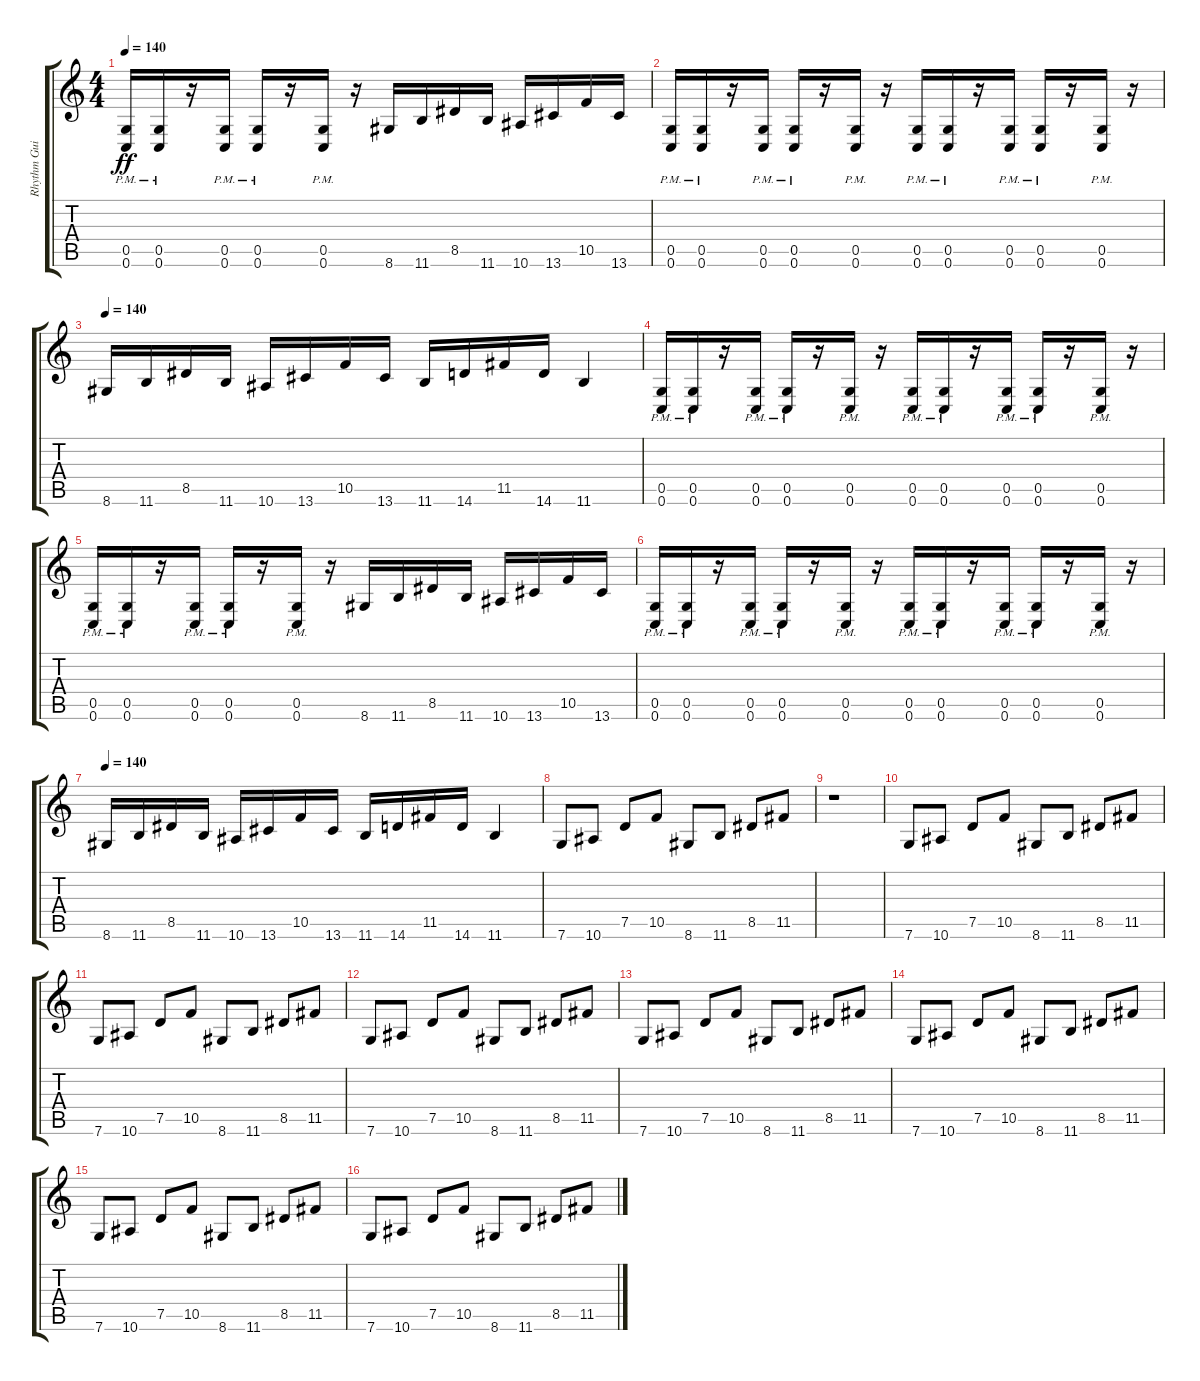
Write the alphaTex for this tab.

\track ("Rhythm Guitar" "Rhythm Gui") {instrument distortionguitar}
\staff {score tabs}
\tuning (D4 A3 F3 C3 G2 C2) {hide}
\ts (4 4)
\tempo 140
\clef g2
\ks c
(0.5{pm} 0.6{pm}).16{dy ff} (0.5{pm} 0.6{pm}).16 r.16 (0.5{pm} 0.6{pm}).16 (0.5{pm} 0.6{pm}).16 r.16 (0.5{pm} 0.6{pm}).16 r.16 8.6.16 11.6.16 8.5.16 11.6.16 10.6.16 13.6.16 10.5.16 13.6.16 |
(0.5{pm} 0.6{pm}).16 (0.5{pm} 0.6{pm}).16 r.16 (0.5{pm} 0.6{pm}).16 (0.5{pm} 0.6{pm}).16 r.16 (0.5{pm} 0.6{pm}).16 r.16 (0.5{pm} 0.6{pm}).16 (0.5{pm} 0.6{pm}).16 r.16 (0.5{pm} 0.6{pm}).16 (0.5{pm} 0.6{pm}).16 r.16 (0.5{pm} 0.6{pm}).16 r.16 |
\tempo 140
8.6.16 11.6.16 8.5.16 11.6.16 10.6.16 13.6.16 10.5.16 13.6.16 11.6.16 14.6.16 11.5.16 14.6.16 11.6.4 |
(0.5{pm} 0.6{pm}).16 (0.5{pm} 0.6{pm}).16 r.16 (0.5{pm} 0.6{pm}).16 (0.5{pm} 0.6{pm}).16 r.16 (0.5{pm} 0.6{pm}).16 r.16 (0.5{pm} 0.6{pm}).16 (0.5{pm} 0.6{pm}).16 r.16 (0.5{pm} 0.6{pm}).16 (0.5{pm} 0.6{pm}).16 r.16 (0.5{pm} 0.6{pm}).16 r.16 |
(0.5{pm} 0.6{pm}).16 (0.5{pm} 0.6{pm}).16 r.16 (0.5{pm} 0.6{pm}).16 (0.5{pm} 0.6{pm}).16 r.16 (0.5{pm} 0.6{pm}).16 r.16 8.6.16 11.6.16 8.5.16 11.6.16 10.6.16 13.6.16 10.5.16 13.6.16 |
(0.5{pm} 0.6{pm}).16 (0.5{pm} 0.6{pm}).16 r.16 (0.5{pm} 0.6{pm}).16 (0.5{pm} 0.6{pm}).16 r.16 (0.5{pm} 0.6{pm}).16 r.16 (0.5{pm} 0.6{pm}).16 (0.5{pm} 0.6{pm}).16 r.16 (0.5{pm} 0.6{pm}).16 (0.5{pm} 0.6{pm}).16 r.16 (0.5{pm} 0.6{pm}).16 r.16 |
\tempo 140
8.6.16 11.6.16 8.5.16 11.6.16 10.6.16 13.6.16 10.5.16 13.6.16 11.6.16 14.6.16 11.5.16 14.6.16 11.6.4 |
7.6.8 10.6.8 7.5.8 10.5.8 8.6.8 11.6.8 8.5.8 11.5.8 |
r.1 |
7.6.8 10.6.8 7.5.8 10.5.8 8.6.8 11.6.8 8.5.8 11.5.8 |
7.6.8 10.6.8 7.5.8 10.5.8 8.6.8 11.6.8 8.5.8 11.5.8 |
7.6.8 10.6.8 7.5.8 10.5.8 8.6.8 11.6.8 8.5.8 11.5.8 |
7.6.8 10.6.8 7.5.8 10.5.8 8.6.8 11.6.8 8.5.8 11.5.8 |
7.6.8 10.6.8 7.5.8 10.5.8 8.6.8 11.6.8 8.5.8 11.5.8 |
7.6.8 10.6.8 7.5.8 10.5.8 8.6.8 11.6.8 8.5.8 11.5.8 |
7.6.8 10.6.8 7.5.8 10.5.8 8.6.8 11.6.8 8.5.8 11.5.8
